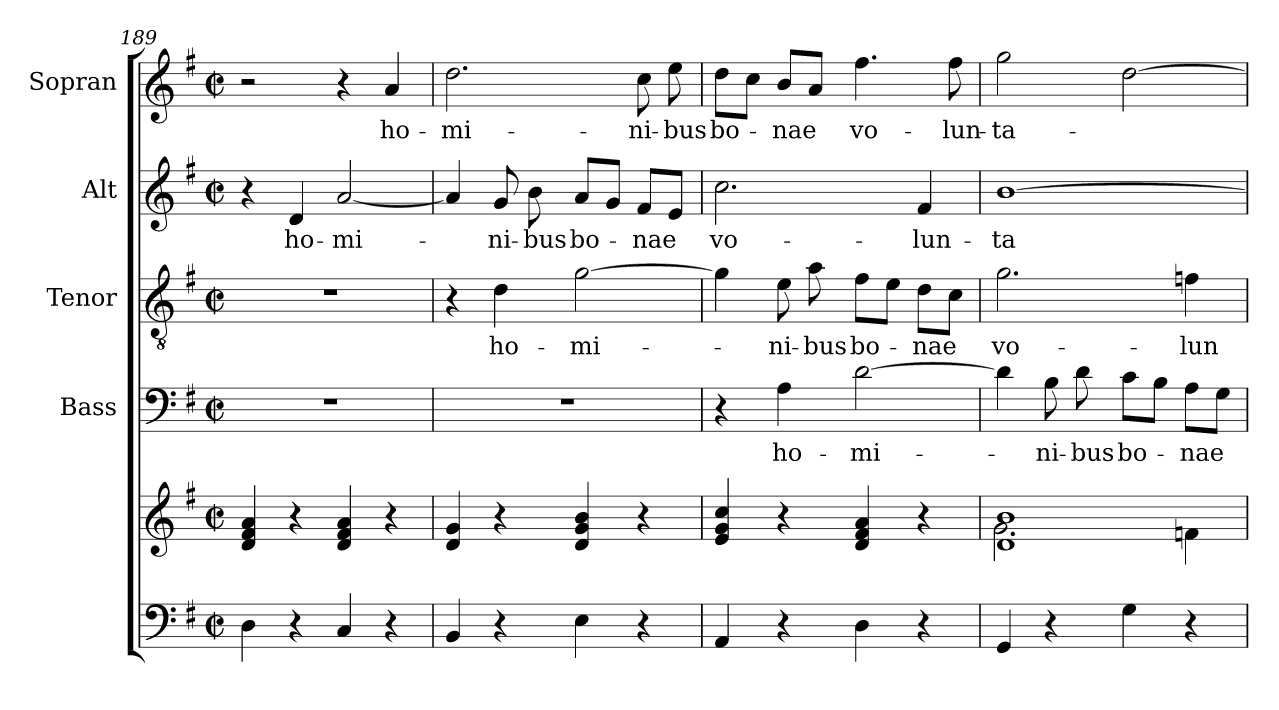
**kern	**kern	**kern	**text	**kern	**text	**kern	**text	**kern	**text
*part5	*part5	*part4	*part4	*part3	*part3	*part2	*part2	*part1	*part1
*staff6	*staff5	*staff4	*staff4	*staff3	*staff3	*staff2	*staff2	*staff1	*staff1
*	*	*I"Bass	*	*I"Tenor	*	*I"Alt	*	*I"Sopran	*
*	*	*I'B.	*	*I'T.	*	*I'A.	*	*I'S.	*
*clefF4	*clefG2	*clefF4	*	*clefGv2	*	*clefG2	*	*clefG2	*
*k[f#]	*k[f#]	*k[f#]	*	*k[f#]	*	*k[f#]	*	*k[f#]	*
*G:	*G:	*G:	*	*G:	*	*G:	*	*G:	*
*M2/2	*M2/2	*M2/2	*	*M2/2	*	*M2/2	*	*M2/2	*
*met(c|)	*met(c|)	*met(c|)	*	*met(c|)	*	*met(c|)	*	*met(c|)	*
=189	=189	=189	=189	=189	=189	=189	=189	=189	=189
4D\	4d/ 4f#/ 4a/	1r	.	1r	.	4r	.	2r	.
!	!	!	!	!	!	!	!LO:LY:b	!	!
4r	4r	.	.	.	.	4d/	ho-	.	.
!	!	!	!	!	!	!	!LO:LY:b	!	!
4C/	4d/ 4f#/ 4a/	.	.	.	.	[2a/	-mi-	4r	.
!	!	!	!	!	!	!	!	!	!LO:LY:b
4r	4r	.	.	.	.	.	.	4a/	ho-
!!LO:PB:g=z
=190	=190	=190	=190	=190	=190	=190	=190	=190	=190
!	!	!	!	!	!	!	!	!	!LO:LY:b
4BB/	4d/ 4g/	1r	.	4r	.	4a/]	.	2.dd\	-mi-
!	!	!	!	!	!LO:LY:b	!	!LO:LY:b	!	!
4r	4r	.	.	4d\	ho-	8g/	-ni-	.	.
!	!	!	!	!	!	!	!LO:LY:b	!	!
.	.	.	.	.	.	8b\	-bus	.	.
!	!	!	!	!	!LO:LY:b	!	!LO:LY:b	!	!
4E\	4d/ 4g/ 4b/	.	.	[2g\	-mi-	8a/L	bo-	.	.
.	.	.	.	.	.	8g/J	.	.	.
!	!	!	!	!	!	!	!LO:LY:b	!	!LO:LY:b
4r	4r	.	.	.	.	8f#/L	-nae	8cc\	-ni-
!	!	!	!	!	!	!	!	!	!LO:LY:b
.	.	.	.	.	.	8e/J	.	8ee\	-bus
=191	=191	=191	=191	=191	=191	=191	=191	=191	=191
!	!	!	!	!	!	!	!LO:LY:b	!	!LO:LY:b
4AA/	4e/ 4g/ 4cc/	4r	.	4g\]	.	2.cc\	vo-	8dd\L	bo-
.	.	.	.	.	.	.	.	8cc\J	.
!	!	!	!LO:LY:b	!	!LO:LY:b	!	!	!	!LO:LY:b
4r	4r	4A\	ho-	8e\	-ni-	.	.	8b/L	-nae
!	!	!	!	!	!LO:LY:b	!	!	!	!
.	.	.	.	8a\	-bus	.	.	8a/J	.
!	!	!	!LO:LY:b	!	!LO:LY:b	!	!	!	!LO:LY:b
4D\	4d/ 4f#/ 4a/	[2d\	-mi-	8f#\L	bo-	.	.	4.ff#\	vo-
.	.	.	.	8e\J	.	.	.	.	.
!	!	!	!	!	!LO:LY:b	!	!LO:LY:b	!	!
4r	4r	.	.	8d\L	-nae	4f#/	-lun-	.	.
!	!	!	!	!	!	!	!	!	!LO:LY:b
.	.	.	.	8c\J	.	.	.	8ff#\	-lun-
=192	=192	=192	=192	=192	=192	=192	=192	=192	=192
*	*^	*	*	*	*	*	*	*	*
!	!	!	!	!	!	!LO:LY:b	!	!LO:LY:b	!	!LO:LY:b
4GG/	1d 1b	2.g\	4d\]	.	2.g\	vo-	[1b	-ta-	2gg\	-ta-
!	!	!	!	!LO:LY:b	!	!	!	!	!	!
4r	.	.	8B\	-ni-	.	.	.	.	.	.
!	!	!	!	!LO:LY:b	!	!	!	!	!	!
.	.	.	8d\	-bus	.	.	.	.	.	.
!	!	!	!	!LO:LY:b	!	!	!	!	!	!
4G\	.	.	8c\L	bo-	.	.	.	.	[2dd\	.
.	.	.	8B\J	.	.	.	.	.	.	.
!	!	!	!	!LO:LY:b	!	!LO:LY:b	!	!	!	!
4r	.	4fn\	8A\L	-nae	4fn\	-lun-	.	.	.	.
.	.	.	8G\J	.	.	.	.	.	.	.
*	*v	*v	*	*	*	*	*	*	*	*
=	=	=	=	=	=	=	=	=	=
*-	*-	*-	*-	*-	*-	*-	*-	*-	*-
